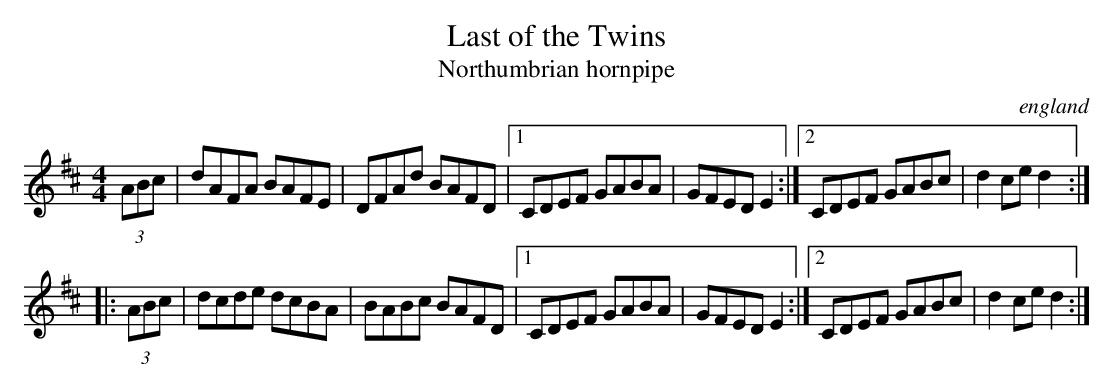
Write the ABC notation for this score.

X:1
T:Last of the Twins
T:Northumbrian hornpipe
O:england
M:4/4
K:D
(3ABc|\
dAFA BAFE|DFAd BAFD|1 CDEF GABA|GFED E2:|2\
CDEF GABc|d2ce d2::
(3ABc|\
dcde dcBA|BABc BAFD|1 CDEF GABA|GFED E2:|2\
CDEF GABc|d2ce d2:|
